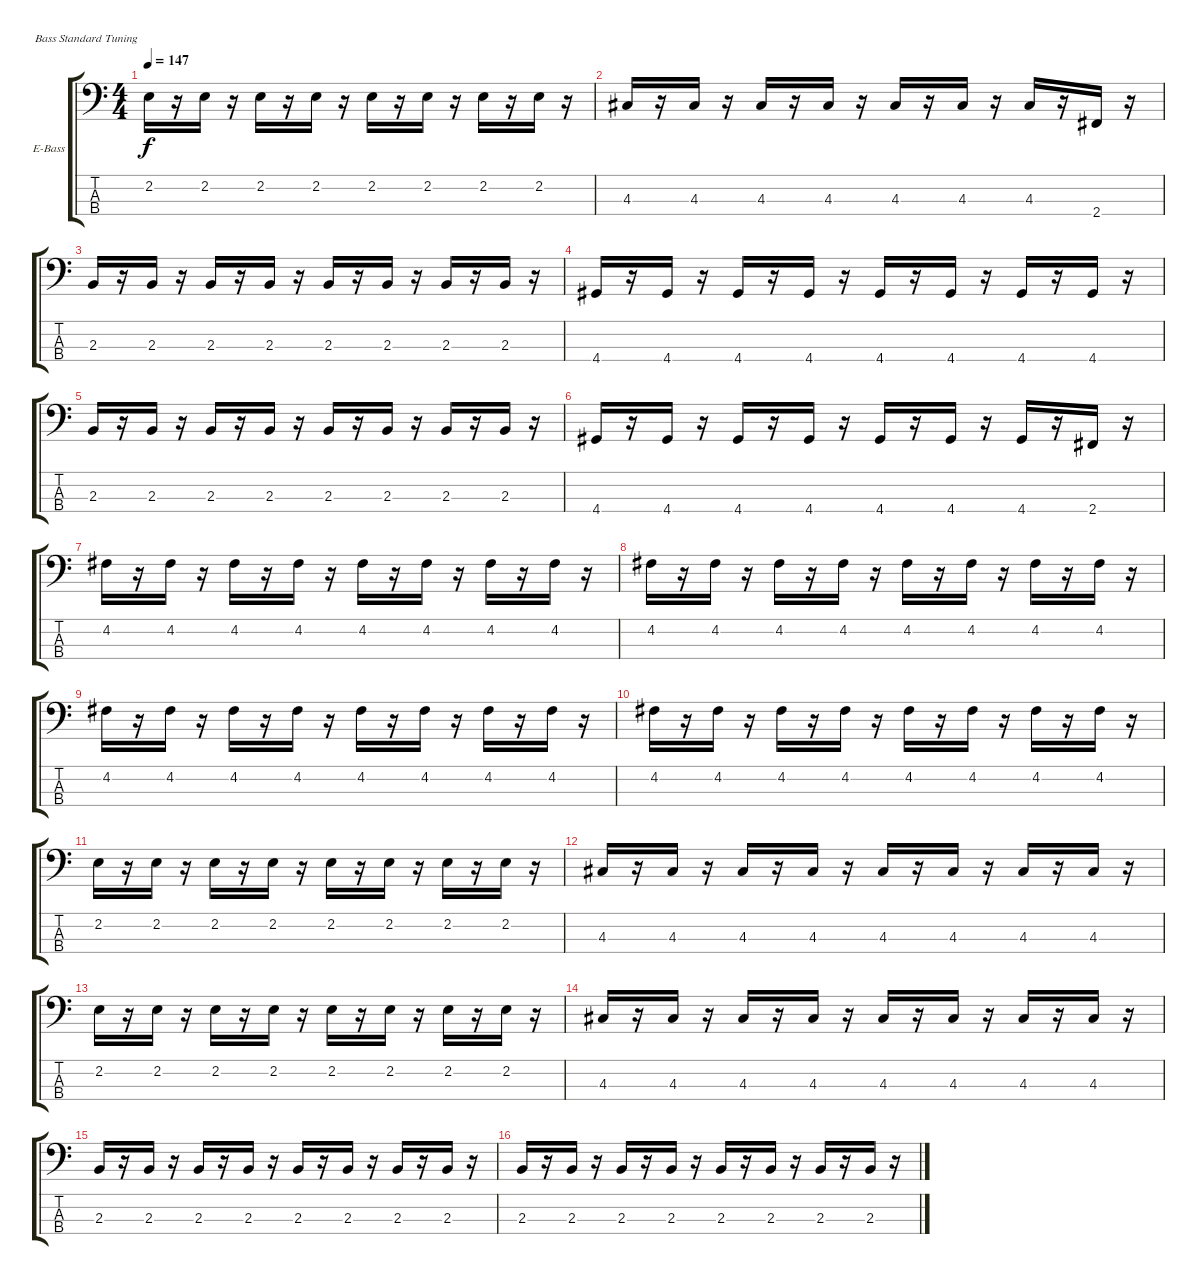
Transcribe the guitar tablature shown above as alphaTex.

\bracketExtendMode groupsimilarinstruments
\firstSystemTrackNameOrientation horizontal
\otherSystemsTrackNameOrientation horizontal
\track ("Bass" "E-Bass") {instrument electricbasspick}
\staff {score tabs}
\tuning (G2 D2 A1 E1)
\ts (4 4)
\tempo 147
\clef f4
\ks c
2.2.16{dy f} r.16 2.2.16 r.16 2.2.16 r.16 2.2.16 r.16 2.2.16 r.16 2.2.16 r.16 2.2.16 r.16 2.2.16 r.16 |
4.3.16 r.16 4.3.16 r.16 4.3.16 r.16 4.3.16 r.16 4.3.16 r.16 4.3.16 r.16 4.3.16 r.16 2.4.16 r.16 |
2.3.16 r.16 2.3.16 r.16 2.3.16 r.16 2.3.16 r.16 2.3.16 r.16 2.3.16 r.16 2.3.16 r.16 2.3.16 r.16 |
4.4.16 r.16 4.4.16 r.16 4.4.16 r.16 4.4.16 r.16 4.4.16 r.16 4.4.16 r.16 4.4.16 r.16 4.4.16 r.16 |
2.3.16 r.16 2.3.16 r.16 2.3.16 r.16 2.3.16 r.16 2.3.16 r.16 2.3.16 r.16 2.3.16 r.16 2.3.16 r.16 |
4.4.16 r.16 4.4.16 r.16 4.4.16 r.16 4.4.16 r.16 4.4.16 r.16 4.4.16 r.16 4.4.16 r.16 2.4.16 r.16 |
4.2.16 r.16 4.2.16 r.16 4.2.16 r.16 4.2.16 r.16 4.2.16 r.16 4.2.16 r.16 4.2.16 r.16 4.2.16 r.16 |
4.2.16 r.16 4.2.16 r.16 4.2.16 r.16 4.2.16 r.16 4.2.16 r.16 4.2.16 r.16 4.2.16 r.16 4.2.16 r.16 |
4.2.16 r.16 4.2.16 r.16 4.2.16 r.16 4.2.16 r.16 4.2.16 r.16 4.2.16 r.16 4.2.16 r.16 4.2.16 r.16 |
4.2.16 r.16 4.2.16 r.16 4.2.16 r.16 4.2.16 r.16 4.2.16 r.16 4.2.16 r.16 4.2.16 r.16 4.2.16 r.16 |
2.2.16 r.16 2.2.16 r.16 2.2.16 r.16 2.2.16 r.16 2.2.16 r.16 2.2.16 r.16 2.2.16 r.16 2.2.16 r.16 |
4.3.16 r.16 4.3.16 r.16 4.3.16 r.16 4.3.16 r.16 4.3.16 r.16 4.3.16 r.16 4.3.16 r.16 4.3.16 r.16 |
2.2.16 r.16 2.2.16 r.16 2.2.16 r.16 2.2.16 r.16 2.2.16 r.16 2.2.16 r.16 2.2.16 r.16 2.2.16 r.16 |
4.3.16 r.16 4.3.16 r.16 4.3.16 r.16 4.3.16 r.16 4.3.16 r.16 4.3.16 r.16 4.3.16 r.16 4.3.16 r.16 |
2.3.16 r.16 2.3.16 r.16 2.3.16 r.16 2.3.16 r.16 2.3.16 r.16 2.3.16 r.16 2.3.16 r.16 2.3.16 r.16 |
2.3.16 r.16 2.3.16 r.16 2.3.16 r.16 2.3.16 r.16 2.3.16 r.16 2.3.16 r.16 2.3.16 r.16 2.3.16 r.16
